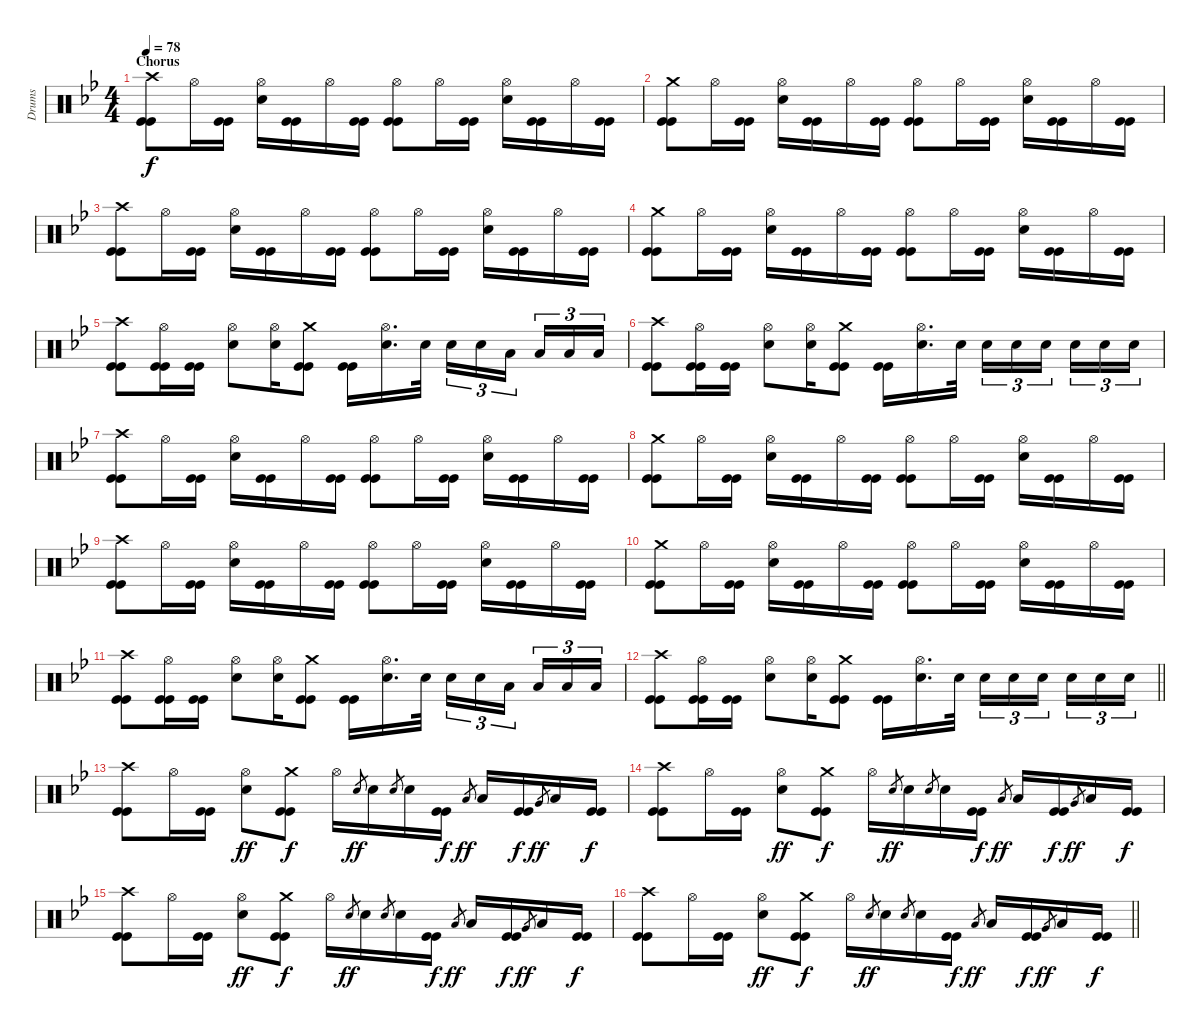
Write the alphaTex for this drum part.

\track ("Drums" "Drums") {instrument percussion}
\staff {score}
\articulation defaults
\ts (4 4)
\section ("" "Chorus ")
\tempo 78
\clef neutral
\ks gminor
("Crash high (hit)" "Kick (hit)" "Kick (hit)").8{dy f} "Hi-Hat (open)".16 ("Kick (hit)" "Kick (hit)").16 ("Hi-Hat (open)" "Electric Snare (hit)").16 ("Kick (hit)" "Kick (hit)").16 "Hi-Hat (open)".16 ("Kick (hit)" "Kick (hit)").16 ("Hi-Hat (open)" "Kick (hit)" "Kick (hit)").8 "Hi-Hat (open)".16 ("Kick (hit)" "Kick (hit)").16 ("Hi-Hat (open)" "Electric Snare (hit)").16 ("Kick (hit)" "Kick (hit)").16 "Hi-Hat (open)".16 ("Kick (hit)" "Kick (hit)").16 |
("Crash medium (hit)" "Kick (hit)" "Kick (hit)").8 "Hi-Hat (open)".16 ("Kick (hit)" "Kick (hit)").16 ("Hi-Hat (open)" "Electric Snare (hit)").16 ("Kick (hit)" "Kick (hit)").16 "Hi-Hat (open)".16 ("Kick (hit)" "Kick (hit)").16 ("Hi-Hat (open)" "Kick (hit)" "Kick (hit)").8 "Hi-Hat (open)".16 ("Kick (hit)" "Kick (hit)").16 ("Hi-Hat (open)" "Electric Snare (hit)").16 ("Kick (hit)" "Kick (hit)").16 "Hi-Hat (open)".16 ("Kick (hit)" "Kick (hit)").16 |
("Crash high (hit)" "Kick (hit)" "Kick (hit)").8 "Hi-Hat (open)".16 ("Kick (hit)" "Kick (hit)").16 ("Hi-Hat (open)" "Electric Snare (hit)").16 ("Kick (hit)" "Kick (hit)").16 "Hi-Hat (open)".16 ("Kick (hit)" "Kick (hit)").16 ("Hi-Hat (open)" "Kick (hit)" "Kick (hit)").8 "Hi-Hat (open)".16 ("Kick (hit)" "Kick (hit)").16 ("Hi-Hat (open)" "Electric Snare (hit)").16 ("Kick (hit)" "Kick (hit)").16 "Hi-Hat (open)".16 ("Kick (hit)" "Kick (hit)").16 |
("Crash medium (hit)" "Kick (hit)" "Kick (hit)").8 "Hi-Hat (open)".16 ("Kick (hit)" "Kick (hit)").16 ("Hi-Hat (open)" "Electric Snare (hit)").16 ("Kick (hit)" "Kick (hit)").16 "Hi-Hat (open)".16 ("Kick (hit)" "Kick (hit)").16 ("Hi-Hat (open)" "Kick (hit)" "Kick (hit)").8 "Hi-Hat (open)".16 ("Kick (hit)" "Kick (hit)").16 ("Hi-Hat (open)" "Electric Snare (hit)").16 ("Kick (hit)" "Kick (hit)").16 "Hi-Hat (open)".16 ("Kick (hit)" "Kick (hit)").16 |
("Crash high (hit)" "Kick (hit)" "Kick (hit)").8 ("Hi-Hat (open)" "Kick (hit)" "Kick (hit)").16 ("Kick (hit)" "Kick (hit)").16 ("Hi-Hat (open)" "Electric Snare (hit)").8 ("Hi-Hat (open)" "Electric Snare (hit)").16 ("Crash medium (hit)" "Kick (hit)" "Kick (hit)").8 ("Kick (hit)" "Kick (hit)").16 ("Hi-Hat (open)" "Electric Snare (hit)").16{d} "Electric Snare (hit)".32 "Electric Snare (hit)".16{tu (3 2)} "Electric Snare (hit)".16{tu (3 2)} "Low Tom (hit)".16{tu (3 2) beam splitsecondary} "Low Floor Tom (hit)".16{tu (3 2)} "Low Floor Tom (hit)".16{tu (3 2)} "Low Floor Tom (hit)".16{tu (3 2)} |
("Crash high (hit)" "Kick (hit)" "Kick (hit)").8 ("Hi-Hat (open)" "Kick (hit)" "Kick (hit)").16 ("Kick (hit)" "Kick (hit)").16 ("Hi-Hat (open)" "Electric Snare (hit)").8 ("Hi-Hat (open)" "Electric Snare (hit)").16 ("Crash medium (hit)" "Kick (hit)" "Kick (hit)").8 ("Kick (hit)" "Kick (hit)").16 ("Hi-Hat (open)" "Electric Snare (hit)").16{d} "Electric Snare (hit)".32 "Electric Snare (hit)".16{tu (3 2)} "Electric Snare (hit)".16{tu (3 2)} "Electric Snare (hit)".16{tu (3 2) beam splitsecondary} "Electric Snare (hit)".16{tu (3 2)} "Electric Snare (hit)".16{tu (3 2)} "Electric Snare (hit)".16{tu (3 2)} |
("Crash high (hit)" "Kick (hit)" "Kick (hit)").8 "Hi-Hat (open)".16 ("Kick (hit)" "Kick (hit)").16 ("Hi-Hat (open)" "Electric Snare (hit)").16 ("Kick (hit)" "Kick (hit)").16 "Hi-Hat (open)".16 ("Kick (hit)" "Kick (hit)").16 ("Hi-Hat (open)" "Kick (hit)" "Kick (hit)").8 "Hi-Hat (open)".16 ("Kick (hit)" "Kick (hit)").16 ("Hi-Hat (open)" "Electric Snare (hit)").16 ("Kick (hit)" "Kick (hit)").16 "Hi-Hat (open)".16 ("Kick (hit)" "Kick (hit)").16 |
("Crash medium (hit)" "Kick (hit)" "Kick (hit)").8 "Hi-Hat (open)".16 ("Kick (hit)" "Kick (hit)").16 ("Hi-Hat (open)" "Electric Snare (hit)").16 ("Kick (hit)" "Kick (hit)").16 "Hi-Hat (open)".16 ("Kick (hit)" "Kick (hit)").16 ("Hi-Hat (open)" "Kick (hit)" "Kick (hit)").8 "Hi-Hat (open)".16 ("Kick (hit)" "Kick (hit)").16 ("Hi-Hat (open)" "Electric Snare (hit)").16 ("Kick (hit)" "Kick (hit)").16 "Hi-Hat (open)".16 ("Kick (hit)" "Kick (hit)").16 |
("Crash high (hit)" "Kick (hit)" "Kick (hit)").8 "Hi-Hat (open)".16 ("Kick (hit)" "Kick (hit)").16 ("Hi-Hat (open)" "Electric Snare (hit)").16 ("Kick (hit)" "Kick (hit)").16 "Hi-Hat (open)".16 ("Kick (hit)" "Kick (hit)").16 ("Hi-Hat (open)" "Kick (hit)" "Kick (hit)").8 "Hi-Hat (open)".16 ("Kick (hit)" "Kick (hit)").16 ("Hi-Hat (open)" "Electric Snare (hit)").16 ("Kick (hit)" "Kick (hit)").16 "Hi-Hat (open)".16 ("Kick (hit)" "Kick (hit)").16 |
("Crash medium (hit)" "Kick (hit)" "Kick (hit)").8 "Hi-Hat (open)".16 ("Kick (hit)" "Kick (hit)").16 ("Hi-Hat (open)" "Electric Snare (hit)").16 ("Kick (hit)" "Kick (hit)").16 "Hi-Hat (open)".16 ("Kick (hit)" "Kick (hit)").16 ("Hi-Hat (open)" "Kick (hit)" "Kick (hit)").8 "Hi-Hat (open)".16 ("Kick (hit)" "Kick (hit)").16 ("Hi-Hat (open)" "Electric Snare (hit)").16 ("Kick (hit)" "Kick (hit)").16 "Hi-Hat (open)".16 ("Kick (hit)" "Kick (hit)").16 |
("Crash high (hit)" "Kick (hit)" "Kick (hit)").8 ("Hi-Hat (open)" "Kick (hit)" "Kick (hit)").16 ("Kick (hit)" "Kick (hit)").16 ("Hi-Hat (open)" "Electric Snare (hit)").8 ("Hi-Hat (open)" "Electric Snare (hit)").16 ("Crash medium (hit)" "Kick (hit)" "Kick (hit)").8 ("Kick (hit)" "Kick (hit)").16 ("Hi-Hat (open)" "Electric Snare (hit)").16{d} "Electric Snare (hit)".32 "Electric Snare (hit)".16{tu (3 2)} "Electric Snare (hit)".16{tu (3 2)} "Low Tom (hit)".16{tu (3 2) beam splitsecondary} "Low Floor Tom (hit)".16{tu (3 2)} "Low Floor Tom (hit)".16{tu (3 2)} "Low Floor Tom (hit)".16{tu (3 2)} |
\barLineRight lightlight
("Crash high (hit)" "Kick (hit)" "Kick (hit)").8 ("Hi-Hat (open)" "Kick (hit)" "Kick (hit)").16 ("Kick (hit)" "Kick (hit)").16 ("Hi-Hat (open)" "Electric Snare (hit)").8 ("Hi-Hat (open)" "Electric Snare (hit)").16 ("Crash medium (hit)" "Kick (hit)" "Kick (hit)").8 ("Kick (hit)" "Kick (hit)").16 ("Hi-Hat (open)" "Electric Snare (hit)").16{d} "Electric Snare (hit)".32 "Electric Snare (hit)".16{tu (3 2)} "Electric Snare (hit)".16{tu (3 2)} "Electric Snare (hit)".16{tu (3 2) beam splitsecondary} "Electric Snare (hit)".16{tu (3 2)} "Electric Snare (hit)".16{tu (3 2)} "Electric Snare (hit)".16{tu (3 2)} |
("Crash high (hit)" "Kick (hit)" "Kick (hit)").8 "Hi-Hat (open)".16 ("Kick (hit)" "Kick (hit)").16 ("Hi-Hat (open)" "Electric Snare (hit)").8{dy ff} ("Crash medium (hit)" "Kick (hit)" "Kick (hit)").8{dy f} "Hi-Hat (open)".16 "Electric Snare (hit)".8{gr dy ff} "Electric Snare (hit)".16 "Electric Snare (hit)".8{gr} "Electric Snare (hit)".16 ("Kick (hit)" "Kick (hit)").16{dy f} "Low Tom (hit)".8{gr dy ff} "Low Tom (hit)".16 ("Kick (hit)" "Kick (hit)").16{dy f} "Very Low Tom (hit)".8{gr dy ff} "Low Floor Tom (hit)".16 ("Kick (hit)" "Kick (hit)").16{dy f} |
("Crash high (hit)" "Kick (hit)" "Kick (hit)").8 "Hi-Hat (open)".16 ("Kick (hit)" "Kick (hit)").16 ("Hi-Hat (open)" "Electric Snare (hit)").8{dy ff} ("Crash medium (hit)" "Kick (hit)" "Kick (hit)").8{dy f} "Hi-Hat (open)".16 "Electric Snare (hit)".8{gr dy ff} "Electric Snare (hit)".16 "Electric Snare (hit)".8{gr} "Electric Snare (hit)".16 ("Kick (hit)" "Kick (hit)").16{dy f} "Low Tom (hit)".8{gr dy ff} "Low Tom (hit)".16 ("Kick (hit)" "Kick (hit)").16{dy f} "Very Low Tom (hit)".8{gr dy ff} "Low Floor Tom (hit)".16 ("Kick (hit)" "Kick (hit)").16{dy f} |
("Crash high (hit)" "Kick (hit)" "Kick (hit)").8 "Hi-Hat (open)".16 ("Kick (hit)" "Kick (hit)").16 ("Hi-Hat (open)" "Electric Snare (hit)").8{dy ff} ("Crash medium (hit)" "Kick (hit)" "Kick (hit)").8{dy f} "Hi-Hat (open)".16 "Electric Snare (hit)".8{gr dy ff} "Electric Snare (hit)".16 "Electric Snare (hit)".8{gr} "Electric Snare (hit)".16 ("Kick (hit)" "Kick (hit)").16{dy f} "Low Tom (hit)".8{gr dy ff} "Low Tom (hit)".16 ("Kick (hit)" "Kick (hit)").16{dy f} "Very Low Tom (hit)".8{gr dy ff} "Low Floor Tom (hit)".16 ("Kick (hit)" "Kick (hit)").16{dy f} |
\barLineRight lightlight
("Crash high (hit)" "Kick (hit)" "Kick (hit)").8 "Hi-Hat (open)".16 ("Kick (hit)" "Kick (hit)").16 ("Hi-Hat (open)" "Electric Snare (hit)").8{dy ff} ("Crash medium (hit)" "Kick (hit)" "Kick (hit)").8{dy f} "Hi-Hat (open)".16 "Electric Snare (hit)".8{gr dy ff} "Electric Snare (hit)".16 "Electric Snare (hit)".8{gr} "Electric Snare (hit)".16 ("Kick (hit)" "Kick (hit)").16{dy f} "Low Tom (hit)".8{gr dy ff} "Low Tom (hit)".16 ("Kick (hit)" "Kick (hit)").16{dy f} "Very Low Tom (hit)".8{gr dy ff} "Low Floor Tom (hit)".16 ("Kick (hit)" "Kick (hit)").16{dy f}
